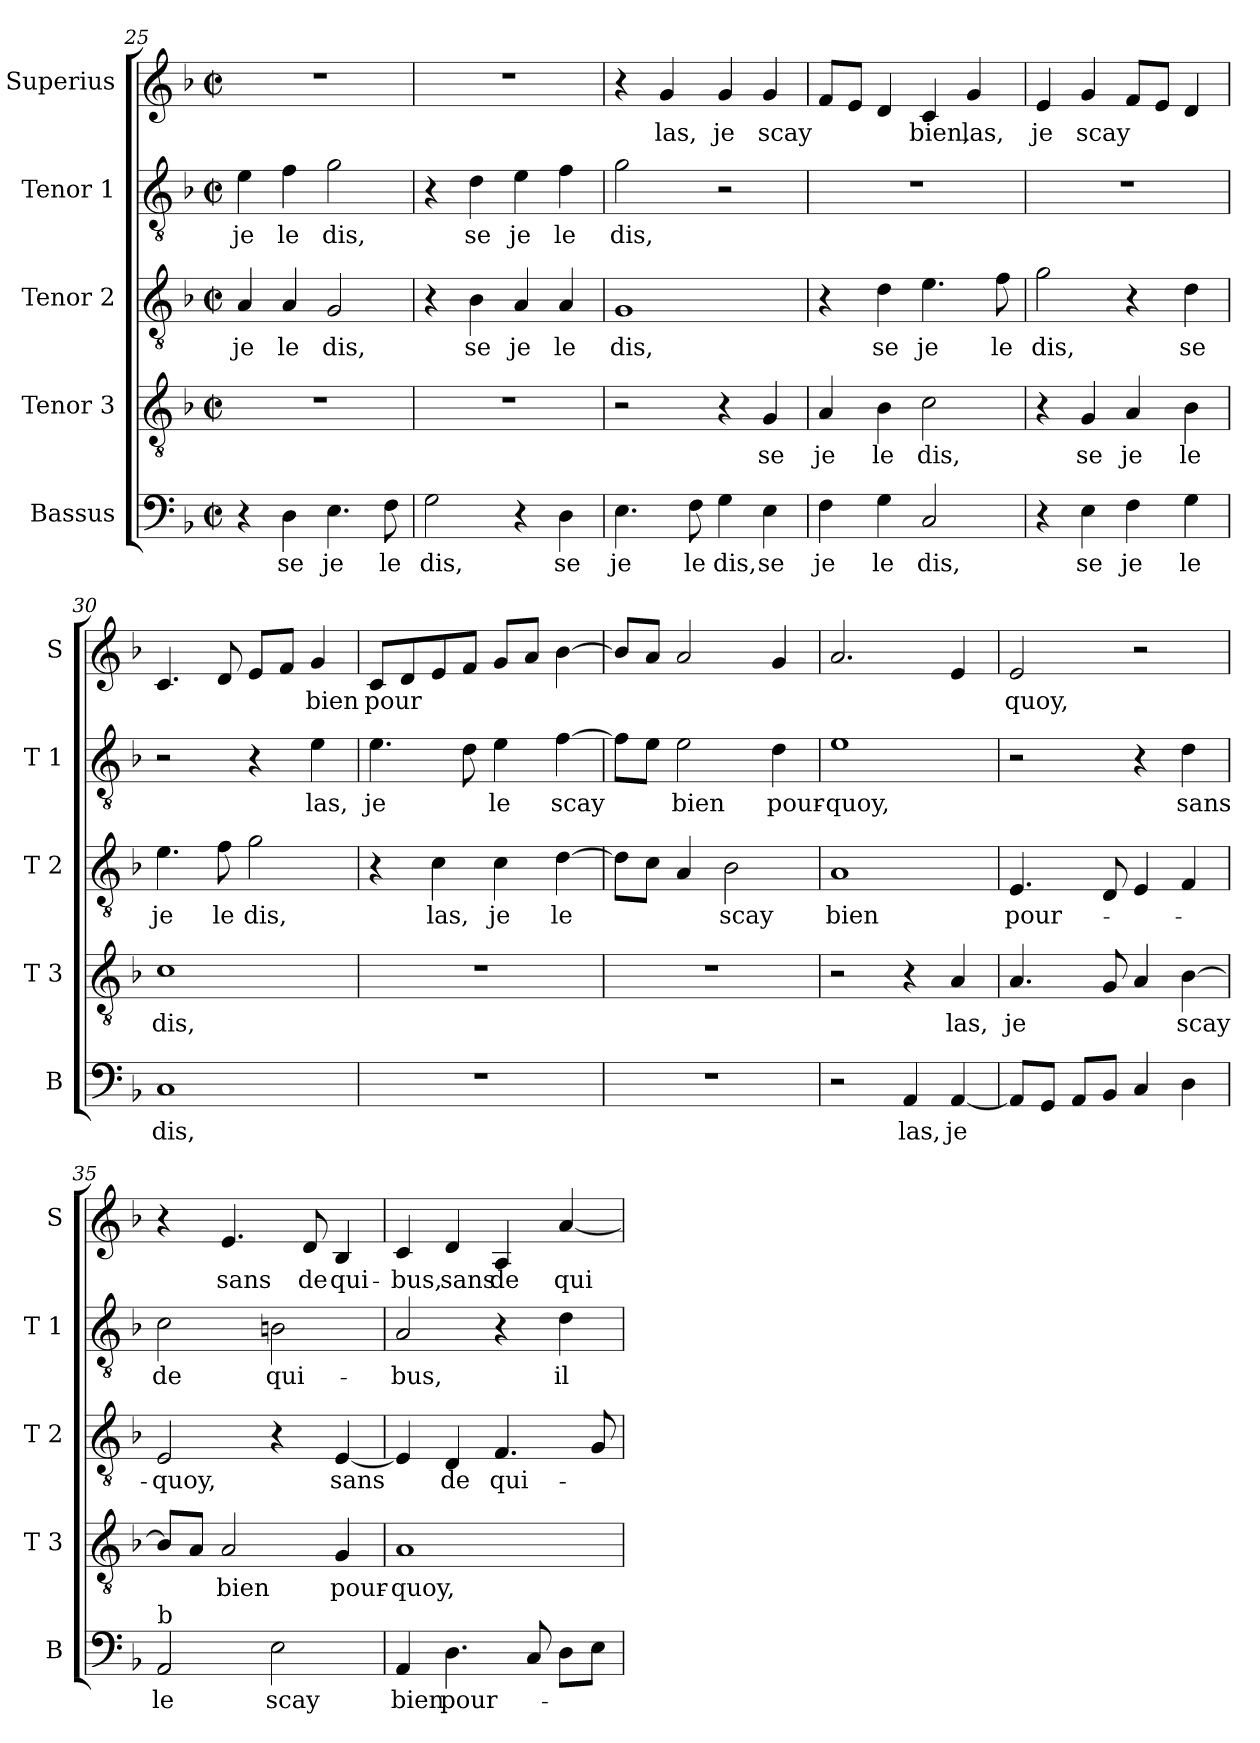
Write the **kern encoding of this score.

**kern	**text	**kern	**text	**kern	**text	**kern	**text	**kern	**text
*part5	*part5	*part4	*part4	*part3	*part3	*part2	*part2	*part1	*part1
*staff5	*staff5	*staff4	*staff4	*staff3	*staff3	*staff2	*staff2	*staff1	*staff1
*I"Bassus	*	*I"Tenor 3	*	*I"Tenor 2	*	*I"Tenor 1	*	*I"Superius	*
*I'B	*	*I'T 3	*	*I'T 2	*	*I'T 1	*	*I'S	*
*clefF4	*	*clefGv2	*	*clefGv2	*	*clefGv2	*	*clefG2	*
*k[b-]	*	*k[b-]	*	*k[b-]	*	*k[b-]	*	*k[b-]	*
*F:	*	*F:	*	*F:	*	*F:	*	*F:	*
*M2/2	*	*M2/2	*	*M2/2	*	*M2/2	*	*M2/2	*
*met(c|)	*	*met(c|)	*	*met(c|)	*	*met(c|)	*	*met(c|)	*
=25	=25	=25	=25	=25	=25	=25	=25	=25	=25
!	!	!	!	!	!LO:LY:b	!	!LO:LY:b	!	!
4r	.	1r	.	4A/	je	4e\	je	1r	.
!	!LO:LY:b	!	!	!	!LO:LY:b	!	!LO:LY:b	!	!
4D\	se	.	.	4A/	le	4f\	le	.	.
!	!LO:LY:b	!	!	!	!LO:LY:b	!	!LO:LY:b	!	!
4.E\	je	.	.	2G/	dis,	2g\	dis,	.	.
!	!LO:LY:b	!	!	!	!	!	!	!	!
8F\	le	.	.	.	.	.	.	.	.
=26	=26	=26	=26	=26	=26	=26	=26	=26	=26
!	!LO:LY:b	!	!	!	!	!	!	!	!
2G\	dis,	1r	.	4r	.	4r	.	1r	.
!	!	!	!	!	!LO:LY:b	!	!LO:LY:b	!	!
.	.	.	.	4B-\	se	4d\	se	.	.
!	!	!	!	!	!LO:LY:b	!	!LO:LY:b	!	!
4r	.	.	.	4A/	je	4e\	je	.	.
!	!LO:LY:b	!	!	!	!LO:LY:b	!	!LO:LY:b	!	!
4D\	se	.	.	4A/	le	4f\	le	.	.
=27	=27	=27	=27	=27	=27	=27	=27	=27	=27
!	!LO:LY:b	!	!	!	!LO:LY:b	!	!LO:LY:b	!	!
4.E\	je	2r	.	1G	dis,	2g\	dis,	4r	.
!	!	!	!	!	!	!	!	!	!LO:LY:b
.	.	.	.	.	.	.	.	4g/	las,
!	!LO:LY:b	!	!	!	!	!	!	!	!
8F\	le	.	.	.	.	.	.	.	.
!	!LO:LY:b	!	!	!	!	!	!	!	!LO:LY:b
4G\	dis,	4r	.	.	.	2r	.	4g/	je
!	!LO:LY:b	!	!LO:LY:b	!	!	!	!	!	!LO:LY:b
4E\	se	4G/	se	.	.	.	.	4g/	scay
=28	=28	=28	=28	=28	=28	=28	=28	=28	=28
!	!LO:LY:b	!	!LO:LY:b	!	!	!	!	!	!
4F\	je	4A/	je	4r	.	1r	.	8f/L	.
.	.	.	.	.	.	.	.	8e/J	.
!	!LO:LY:b	!	!LO:LY:b	!	!LO:LY:b	!	!	!	!
4G\	le	4B-\	le	4d\	se	.	.	4d/	.
!	!LO:LY:b	!	!LO:LY:b	!	!LO:LY:b	!	!	!	!LO:LY:b
2C/	dis,	2c\	dis,	4.e\	je	.	.	4c/	bien,
!	!	!	!	!	!	!	!	!	!LO:LY:b
.	.	.	.	.	.	.	.	4g/	las,
!	!	!	!	!	!LO:LY:b	!	!	!	!
.	.	.	.	8f\	le	.	.	.	.
=29	=29	=29	=29	=29	=29	=29	=29	=29	=29
!	!	!	!	!	!LO:LY:b	!	!	!	!LO:LY:b
4r	.	4r	.	2g\	dis,	1r	.	4e/	je
!	!LO:LY:b	!	!LO:LY:b	!	!	!	!	!	!LO:LY:b
4E\	se	4G/	se	.	.	.	.	4g/	scay
!	!LO:LY:b	!	!LO:LY:b	!	!	!	!	!	!
4F\	je	4A/	je	4r	.	.	.	8f/L	.
.	.	.	.	.	.	.	.	8e/J	.
!	!LO:LY:b	!	!LO:LY:b	!	!LO:LY:b	!	!	!	!
4G\	le	4B-\	le	4d\	se	.	.	4d/	.
!!LO:PB:g=z
=30	=30	=30	=30	=30	=30	=30	=30	=30	=30
!	!LO:LY:b	!	!LO:LY:b	!	!LO:LY:b	!	!	!	!
1C	dis,	1c	dis,	4.e\	je	2r	.	4.c/	.
!	!	!	!	!	!LO:LY:b	!	!	!	!
.	.	.	.	8f\	le	.	.	8d/	.
!	!	!	!	!	!LO:LY:b	!	!	!	!
.	.	.	.	2g\	dis,	4r	.	8e/L	.
.	.	.	.	.	.	.	.	8f/J	.
!	!	!	!	!	!	!	!LO:LY:b	!	!LO:LY:b
.	.	.	.	.	.	4e\	las,	4g/	bien
=31	=31	=31	=31	=31	=31	=31	=31	=31	=31
!	!	!	!	!	!	!	!LO:LY:b	!	!LO:LY:b
1r	.	1r	.	4r	.	4.e\	je	8c/L	pour
.	.	.	.	.	.	.	.	8d/	.
!	!	!	!	!	!LO:LY:b	!	!	!	!
.	.	.	.	4c\	las,	.	.	8e/	.
.	.	.	.	.	.	8d\	.	8f/J	.
!	!	!	!	!	!LO:LY:b	!	!LO:LY:b	!	!
.	.	.	.	4c\	je	4e\	le	8g/L	.
.	.	.	.	.	.	.	.	8a/J	.
!	!	!	!	!	!LO:LY:b	!	!LO:LY:b	!	!
.	.	.	.	[4d\	le	[4f\	scay	[4b-\	.
=32	=32	=32	=32	=32	=32	=32	=32	=32	=32
1r	.	1r	.	8d\L]	.	8f\L]	.	8b-/L]	.
.	.	.	.	8c\J	.	8e\J	.	8a/J	.
!	!	!	!	!	!	!	!LO:LY:b	!	!
.	.	.	.	4A/	.	2e\	bien	2a/	.
!	!	!	!	!	!LO:LY:b	!	!	!	!
.	.	.	.	2B-\	scay	.	.	.	.
!	!	!	!	!	!	!	!LO:LY:b	!	!
.	.	.	.	.	.	4d\	pour-	4g/	.
=33	=33	=33	=33	=33	=33	=33	=33	=33	=33
!	!	!	!	!	!LO:LY:b	!	!LO:LY:b	!	!
2r	.	2r	.	1A	bien	1e	-quoy,	2.a/	.
!	!LO:LY:b	!	!	!	!	!	!	!	!
4AA/	las,	4r	.	.	.	.	.	.	.
!	!LO:LY:b	!	!LO:LY:b	!	!	!	!	!	!
[4AA/	je	4A/	las,	.	.	.	.	4e/	.
=34	=34	=34	=34	=34	=34	=34	=34	=34	=34
!	!	!	!LO:LY:b	!	!LO:LY:b	!	!	!	!LO:LY:b
8AA/L]	.	4.A/	je	4.E/	pour-	2r	.	2e/	quoy,
8GG/J	.	.	.	.	.	.	.	.	.
8AA/L	.	.	.	.	.	.	.	.	.
8BB-/J	.	8G/	.	8D/	.	.	.	.	.
4C/	.	4A/	.	4E/	.	4r	.	2r	.
!	!	!	!LO:LY:b	!	!	!	!LO:LY:b	!	!
4D\	.	[4B-\	scay	4F/	.	4d\	sans	.	.
!!LO:LB:g=z
=35	=35	=35	=35	=35	=35	=35	=35	=35	=35
!LO:TX:a:t=b	!	!	!	!	!	!	!	!	!
!	!LO:LY:b	!	!	!	!LO:LY:b	!	!LO:LY:b	!	!
2AA/	le	8B-/L]	.	2E/	-quoy,	2c\	de	4r	.
.	.	8A/J	.	.	.	.	.	.	.
!	!	!	!LO:LY:b	!	!	!	!	!	!LO:LY:b
.	.	2A/	bien	.	.	.	.	4.e/	sans
!	!LO:LY:b	!	!	!	!	!	!LO:LY:b	!	!
2E\	scay	.	.	4r	.	2Bn\	qui-	.	.
!	!	!	!	!	!	!	!	!	!LO:LY:b
.	.	.	.	.	.	.	.	8d/	de
!	!	!	!LO:LY:b	!	!LO:LY:b	!	!	!	!LO:LY:b
.	.	4G/	pour-	[4E/	sans	.	.	4B-/	qui-
!!LO:PB:g=z
=36	=36	=36	=36	=36	=36	=36	=36	=36	=36
!	!LO:LY:b	!	!LO:LY:b	!	!	!	!LO:LY:b	!	!LO:LY:b
4AA/	bien	1A	-quoy,	4E/]	.	2A/	-bus,	4c/	-bus,
!	!LO:LY:b	!	!	!	!LO:LY:b	!	!	!	!LO:LY:b
4.D\	pour-	.	.	4D/	de	.	.	4d/	sans
!	!	!	!	!	!LO:LY:b	!	!	!	!LO:LY:b
.	.	.	.	4.F/	qui-	4r	.	4A/	de
8C/	.	.	.	.	.	.	.	.	.
!	!	!	!	!	!	!	!LO:LY:b	!	!LO:LY:b
8D\L	.	.	.	.	.	4d\	il	[4a/	qui-
8E\J	.	.	.	8G/	.	.	.	.	.
=	=	=	=	=	=	=	=	=	=
*-	*-	*-	*-	*-	*-	*-	*-	*-	*-
